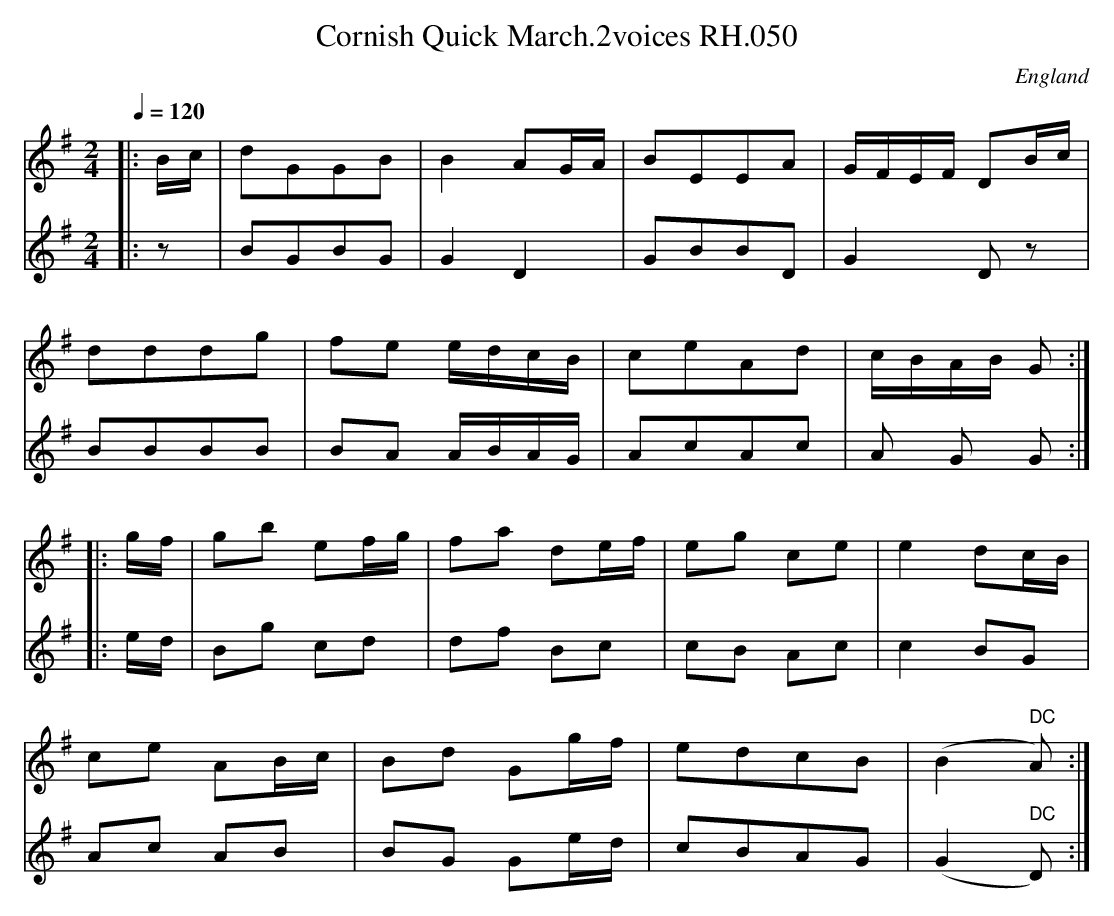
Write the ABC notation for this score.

X:1
T:Cornish Quick March.2voices RH.050
O:England
M:2/4
L:1/8
Q:1/4=120
K:G
[V:1]|:B/c/|dGGB|B2AG/A/|BEEA|G/F/E/F/ DB/c/|
[V:2]|:z|BGBG|G2D2|GBBD|G2Dz|
[V:1] dddg|fe e/d/c/B/|ceAd|c/B/A/B/ G:|
[V:2] BBBB|BA A/B/A/G/|AcAc|A G G:|
[V:1]|:g/f/|gb ef/g/|fa de/f/|eg ce|e2dc/B/|
[V:2]|:e/d/|Bg cd|df Bc|cB Ac|c2BG|
[V:1] ce AB/c/|Bd Gg/f/|edcB|(B2" DC"A):|
[V:2] Ac AB|BG Ge/d/|cBAG|(G2" DC"D):|
